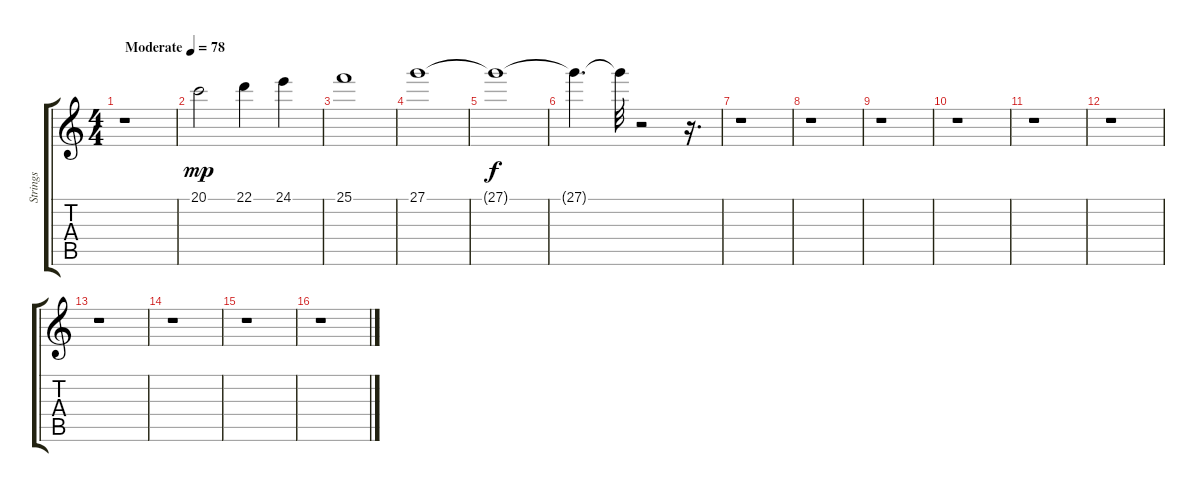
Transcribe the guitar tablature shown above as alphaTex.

\track ("Strings" "Strings") {instrument stringensemble1}
\staff {score tabs}
\tuning (E4 B3 G3 D3 A2 E2) {hide}
\ts (4 4)
\tempo (78 "Moderate")
\clef g2
\ks c
r.1{dy mp instrument stringensemble1} |
20.1.2 22.1.4 24.1.4 |
25.1.1 |
27.1.1 |
27.1{t}.1{dy f} |
27.1{t}.4{d} 27.1{t}.32 r.2 r.16{d} |
r.1 |
r.1 |
r.1 |
r.1 |
r.1 |
r.1 |
r.1 |
r.1 |
r.1 |
r.1
